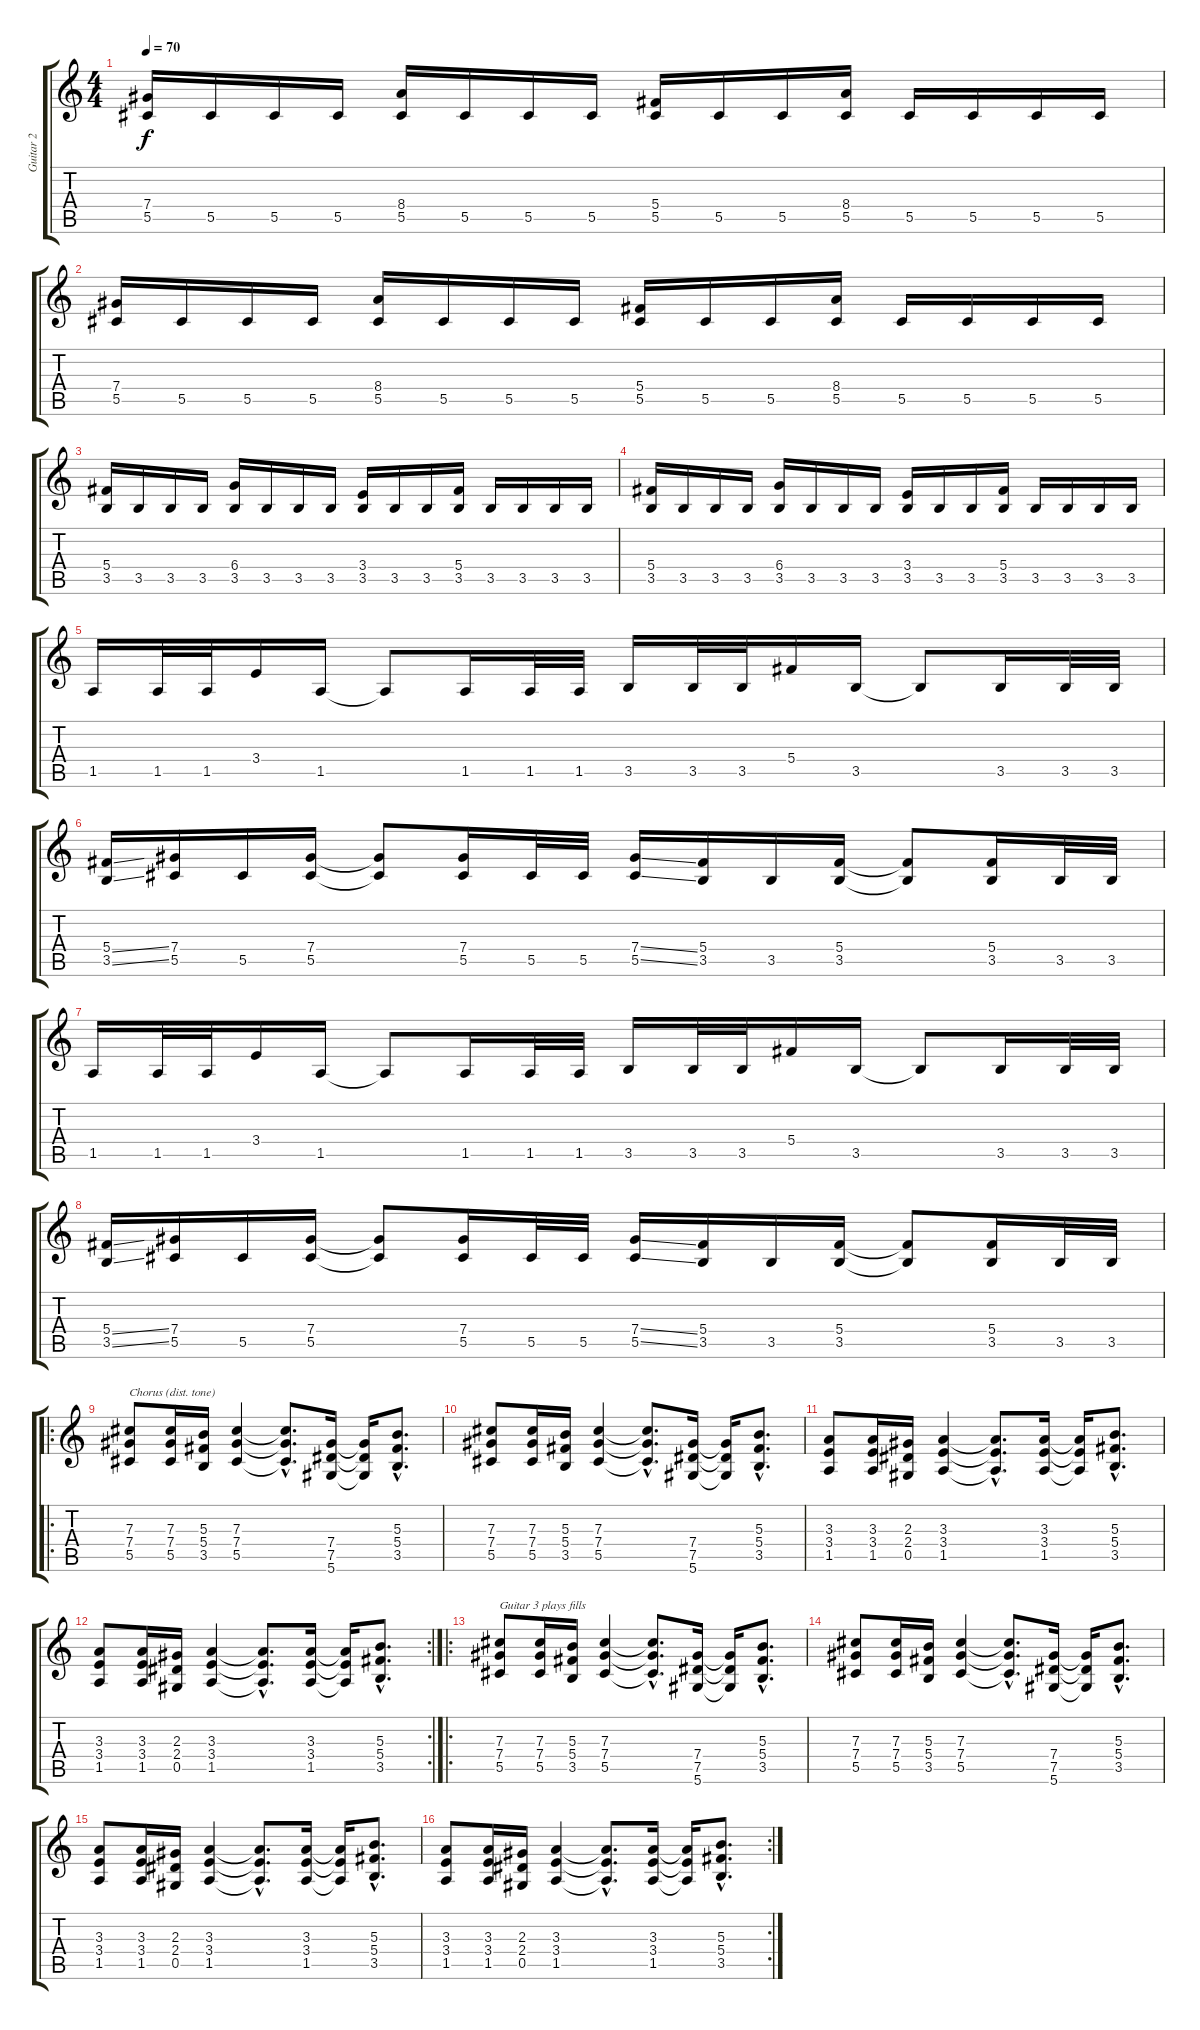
\track ("Guitar 2" "Guitar 2") {instrument acousticguitarsteel}
\staff {score tabs}
\tuning (Eb4 Bb3 Gb3 Db3 Ab2 Eb2) {hide}
\ts (4 4)
\tempo 70
\clef g2
\ks c
(7.4 5.5).16{dy f} 5.5.16 5.5.16 5.5.16 (8.4 5.5).16 5.5.16 5.5.16 5.5.16 (5.4 5.5).16 5.5.16 5.5.16 (8.4 5.5).16 5.5.16 5.5.16 5.5.16 5.5.16 |
(7.4 5.5).16 5.5.16 5.5.16 5.5.16 (8.4 5.5).16 5.5.16 5.5.16 5.5.16 (5.4 5.5).16 5.5.16 5.5.16 (8.4 5.5).16 5.5.16 5.5.16 5.5.16 5.5.16 |
(5.4 3.5).16 3.5.16 3.5.16 3.5.16 (6.4 3.5).16 3.5.16 3.5.16 3.5.16 (3.4 3.5).16 3.5.16 3.5.16 (5.4 3.5).16 3.5.16 3.5.16 3.5.16 3.5.16 |
(5.4 3.5).16 3.5.16 3.5.16 3.5.16 (6.4 3.5).16 3.5.16 3.5.16 3.5.16 (3.4 3.5).16 3.5.16 3.5.16 (5.4 3.5).16 3.5.16 3.5.16 3.5.16 3.5.16 |
1.5.16 1.5.32 1.5.32 3.4.16 1.5.16 1.5{t}.8 1.5.16 1.5.32 1.5.32 3.5.16 3.5.32 3.5.32 5.4.16 3.5.16 3.5{t}.8 3.5.16 3.5.32 3.5.32 |
(5.4{ss} 3.5{ss}).16 (7.4 5.5).16 5.5.16 (7.4 5.5).16 (7.4{t} 5.5{t}).8 (7.4 5.5).16 5.5.32 5.5.32 (7.4{ss} 5.5{ss}).16 (5.4 3.5).16 3.5.16 (5.4 3.5).16 (5.4{t} 3.5{t}).8 (5.4 3.5).16 3.5.32 3.5.32 |
1.5.16 1.5.32 1.5.32 3.4.16 1.5.16 1.5{t}.8 1.5.16 1.5.32 1.5.32 3.5.16 3.5.32 3.5.32 5.4.16 3.5.16 3.5{t}.8 3.5.16 3.5.32 3.5.32 |
(5.4{ss} 3.5{ss}).16 (7.4 5.5).16 5.5.16 (7.4 5.5).16 (7.4{t} 5.5{t}).8 (7.4 5.5).16 5.5.32 5.5.32 (7.4{ss} 5.5{ss}).16 (5.4 3.5).16 3.5.16 (5.4 3.5).16 (5.4{t} 3.5{t}).8 (5.4 3.5).16 3.5.32 3.5.32 |
\ro
(7.3 7.4 5.5).8{txt "Chorus (dist. tone)"} (7.3 7.4 5.5).16 (5.3 5.4 3.5).16 (7.3 7.4 5.5).4 (7.3{hac t} 7.4{hac t} 5.5{hac t}).8{d} (7.4 7.5 5.6).16 (7.4{t} 7.5{t} 5.6{t}).16 (5.3{hac} 5.4{hac} 3.5{hac}).8{d} |
(7.3 7.4 5.5).8 (7.3 7.4 5.5).16 (5.3 5.4 3.5).16 (7.3 7.4 5.5).4 (7.3{hac t} 7.4{hac t} 5.5{hac t}).8{d} (7.4 7.5 5.6).16 (7.4{t} 7.5{t} 5.6{t}).16 (5.3{hac} 5.4{hac} 3.5{hac}).8{d} |
(3.3 3.4 1.5).8 (3.3 3.4 1.5).16 (2.3 2.4 0.5).16 (3.3 3.4 1.5).4 (3.3{hac t} 3.4{hac t} 1.5{hac t}).8{d} (3.3 3.4 1.5).16 (3.3{t} 3.4{t} 1.5{t}).16 (5.3{hac} 5.4{hac} 3.5{hac}).8{d} |
\rc 2
(3.3 3.4 1.5).8 (3.3 3.4 1.5).16 (2.3 2.4 0.5).16 (3.3 3.4 1.5).4 (3.3{hac t} 3.4{hac t} 1.5{hac t}).8{d} (3.3 3.4 1.5).16 (3.3{t} 3.4{t} 1.5{t}).16 (5.3{hac} 5.4{hac} 3.5{hac}).8{d} |
\ro
(7.3 7.4 5.5).8{txt "Guitar 3 plays fills"} (7.3 7.4 5.5).16 (5.3 5.4 3.5).16 (7.3 7.4 5.5).4 (7.3{hac t} 7.4{hac t} 5.5{hac t}).8{d} (7.4 7.5 5.6).16 (7.4{t} 7.5{t} 5.6{t}).16 (5.3{hac} 5.4{hac} 3.5{hac}).8{d} |
(7.3 7.4 5.5).8 (7.3 7.4 5.5).16 (5.3 5.4 3.5).16 (7.3 7.4 5.5).4 (7.3{hac t} 7.4{hac t} 5.5{hac t}).8{d} (7.4 7.5 5.6).16 (7.4{t} 7.5{t} 5.6{t}).16 (5.3{hac} 5.4{hac} 3.5{hac}).8{d} |
(3.3 3.4 1.5).8 (3.3 3.4 1.5).16 (2.3 2.4 0.5).16 (3.3 3.4 1.5).4 (3.3{hac t} 3.4{hac t} 1.5{hac t}).8{d} (3.3 3.4 1.5).16 (3.3{t} 3.4{t} 1.5{t}).16 (5.3{hac} 5.4{hac} 3.5{hac}).8{d} |
\rc 2
(3.3 3.4 1.5).8 (3.3 3.4 1.5).16 (2.3 2.4 0.5).16 (3.3 3.4 1.5).4 (3.3{hac t} 3.4{hac t} 1.5{hac t}).8{d} (3.3 3.4 1.5).16 (3.3{t} 3.4{t} 1.5{t}).16 (5.3{hac} 5.4{hac} 3.5{hac}).8{d}
